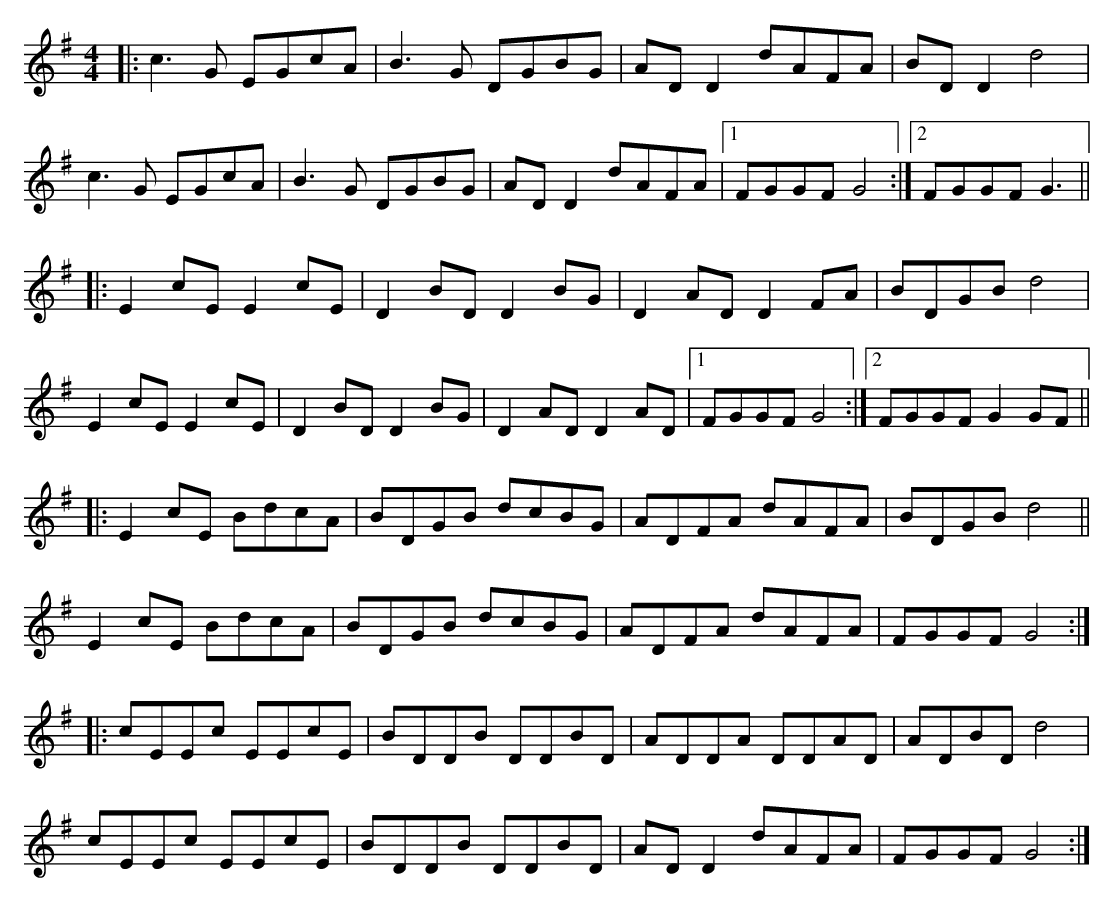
X:1
M:4/4
K:G
|:c3G EGcA|B3G DGBG|AD D2 dAFA|BD D2 d4|
c3G EGcA|B3G DGBG|AD D2 dAFA|1 FGGF G4:|2 FGGF G3||
|:E2 cE E2 cE|D2 BD D2 BG|D2 AD D2 FA|BDGB d4|
E2 cE E2 cE|D2 BD D2 BG|D2 AD D2 AD|1 FGGF G4:|2 FGGF G2 GF||
|:E2 cE BdcA|BDGB dcBG|ADFA dAFA|BDGB d4||
E2 cE BdcA|BDGB dcBG|ADFA dAFA|FGGF G4:|
|:cEEc EEcE|BDDB DDBD|ADDA DDAD|ADBD d4|
cEEc EEcE|BDDB DDBD|AD D2 dAFA|FGGF G4:|
